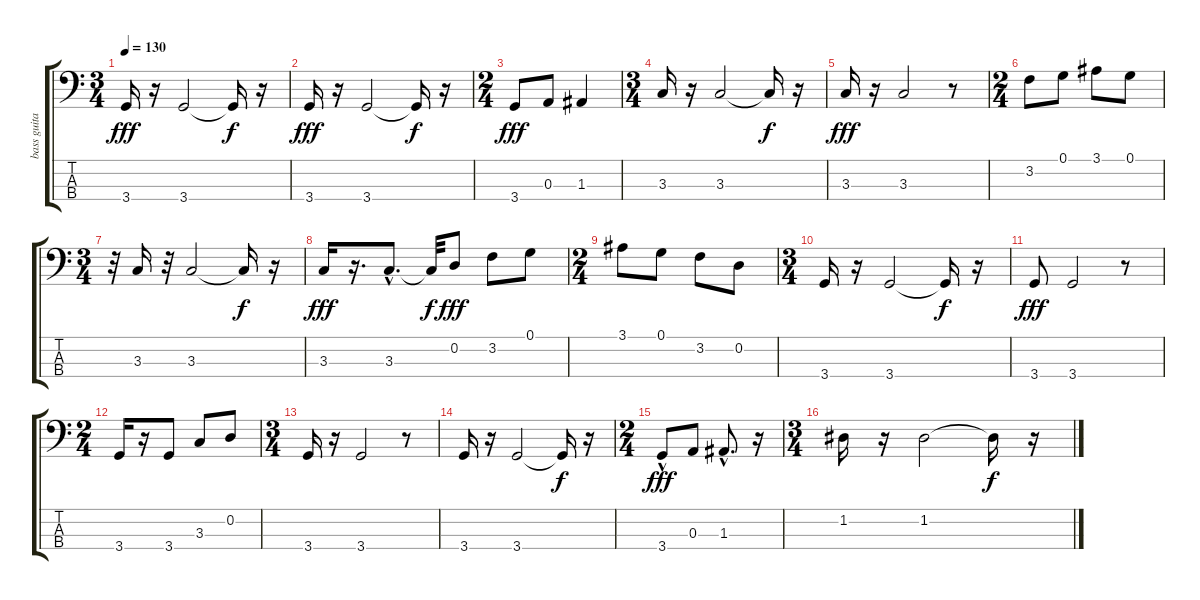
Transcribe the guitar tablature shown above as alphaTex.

\track ("bass guitar" "bass guita") {instrument electricbassfinger}
\staff {score tabs}
\tuning (G2 D2 A1 E1) {hide}
\ts (3 4)
\tempo 130
\clef f4
\ks c
3.4.16{dy fff} r.16 3.4.2 3.4{t}.16{dy f} r.16 |
3.4.16{dy fff} r.16 3.4.2 3.4{t}.16{dy f} r.16 |
\ts (2 4)
3.4.8{dy fff} 0.3.8 1.3.4 |
\ts (3 4)
3.3.16 r.16 3.3.2 3.3{t}.16{dy f} r.16 |
3.3.16{dy fff} r.16 3.3.2 r.8 |
\ts (2 4)
3.2.8 0.1.8 3.1.8 0.1.8 |
\ts (3 4)
r.32 3.3.16 r.32 3.3.2 3.3{t}.16{dy f} r.16 |
3.3.16{dy fff} r.16{d} 3.3{hac}.8{d} 3.3{t}.32{dy f} 0.2.8{dy fff} 3.2.8 0.1.8 |
\ts (2 4)
3.1.8 0.1.8 3.2.8 0.2.8 |
\ts (3 4)
3.4.16 r.16 3.4.2 3.4{t}.16{dy f} r.16 |
3.4.8{dy fff} 3.4.2 r.8 |
\ts (2 4)
3.4.16 r.16 3.4.8 3.3.8 0.2.8 |
\ts (3 4)
3.4.16 r.16 3.4.2 r.8 |
3.4.16 r.16 3.4.2 3.4{t}.16{dy f} r.16 |
\ts (2 4)
3.4{hac}.8{dy fff} 0.3.8 1.3{hac}.8{d} r.16 |
\ts (3 4)
1.2.16 r.16 1.2.2 1.2{t}.16{dy f} r.16
